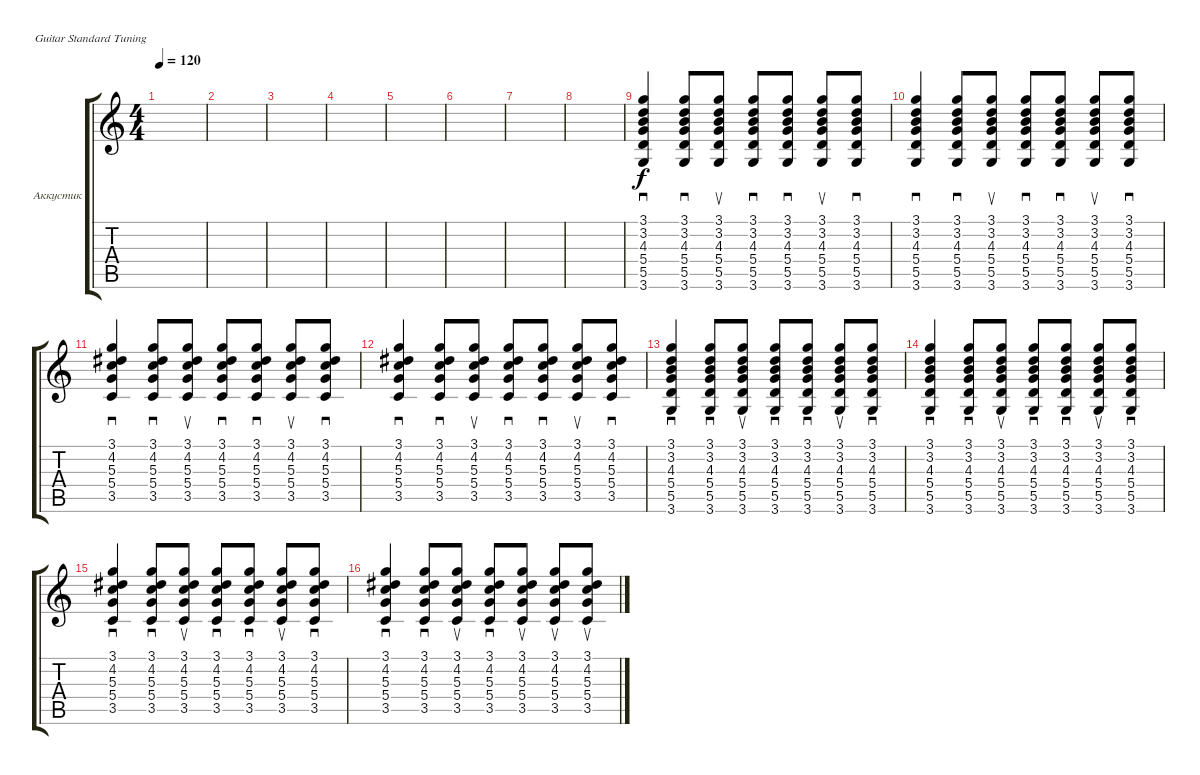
\defaultSystemsLayout 4
\bracketExtendMode groupsimilarinstruments
\firstSystemTrackNameOrientation horizontal
\otherSystemsTrackNameOrientation horizontal
\track ("Акустическая гитара" "Аккустик") {instrument acousticguitarsteel}
\staff {score tabs}
\tuning (E4 B3 G3 D3 A2 E2)
\ts (4 4)
\tempo 120
\clef g2
\ks c
|
|
|
|
|
|
|
|
(3.6 5.5 5.4 4.3 3.2 3.1).4{sd} (3.6 5.5 5.4 4.3 3.2 3.1).8{sd} (3.6 5.5 5.4 4.3 3.2 3.1).8{su} (3.6 5.5 5.4 4.3 3.2 3.1).8{sd} (3.6 5.5 5.4 4.3 3.2 3.1).8{sd} (3.6 5.5 5.4 4.3 3.2 3.1).8{su} (3.6 5.5 5.4 4.3 3.2 3.1).8{sd} |
(3.6 5.5 5.4 4.3 3.2 3.1).4{sd} (3.6 5.5 5.4 4.3 3.2 3.1).8{sd} (3.6 5.5 5.4 4.3 3.2 3.1).8{su} (3.6 5.5 5.4 4.3 3.2 3.1).8{sd} (3.6 5.5 5.4 4.3 3.2 3.1).8{sd} (3.6 5.5 5.4 4.3 3.2 3.1).8{su} (3.6 5.5 5.4 4.3 3.2 3.1).8{sd} |
(3.5 5.4 5.3 4.2 3.1).4{sd} (3.5 5.4 5.3 4.2 3.1).8{sd} (3.5 5.4 5.3 4.2 3.1).8{su} (3.5 5.4 5.3 4.2 3.1).8{sd} (3.5 5.4 5.3 4.2 3.1).8{sd} (3.5 5.4 5.3 4.2 3.1).8{su} (3.5 5.4 5.3 4.2 3.1).8{sd} |
(3.5 5.4 5.3 4.2 3.1).4{sd} (3.5 5.4 5.3 4.2 3.1).8{sd} (3.5 5.4 5.3 4.2 3.1).8{su} (3.5 5.4 5.3 4.2 3.1).8{sd} (3.5 5.4 5.3 4.2 3.1).8{sd} (3.5 5.4 5.3 4.2 3.1).8{su} (3.5 5.4 5.3 4.2 3.1).8{sd} |
(3.6 5.5 5.4 4.3 3.2 3.1).4{sd} (3.6 5.5 5.4 4.3 3.2 3.1).8{sd} (3.6 5.5 5.4 4.3 3.2 3.1).8{su} (3.6 5.5 5.4 4.3 3.2 3.1).8{sd} (3.6 5.5 5.4 4.3 3.2 3.1).8{sd} (3.6 5.5 5.4 4.3 3.2 3.1).8{su} (3.6 5.5 5.4 4.3 3.2 3.1).8{sd} |
(3.6 5.5 5.4 4.3 3.2 3.1).4{sd} (3.6 5.5 5.4 4.3 3.2 3.1).8{sd} (3.6 5.5 5.4 4.3 3.2 3.1).8{su} (3.6 5.5 5.4 4.3 3.2 3.1).8{sd} (3.6 5.5 5.4 4.3 3.2 3.1).8{sd} (3.6 5.5 5.4 4.3 3.2 3.1).8{su} (3.6 5.5 5.4 4.3 3.2 3.1).8{sd} |
(3.5 5.4 5.3 4.2 3.1).4{sd} (3.5 5.4 5.3 4.2 3.1).8{sd} (3.5 5.4 5.3 4.2 3.1).8{su} (3.5 5.4 5.3 4.2 3.1).8{sd} (3.5 5.4 5.3 4.2 3.1).8{sd} (3.5 5.4 5.3 4.2 3.1).8{su} (3.5 5.4 5.3 4.2 3.1).8{sd} |
(3.5 5.4 5.3 4.2 3.1).4{sd} (3.5 5.4 5.3 4.2 3.1).8{sd} (3.5 5.4 5.3 4.2 3.1).8{su} (3.5 5.4 5.3 4.2 3.1).8{sd} (3.5 5.4 5.3 4.2 3.1).8{su} (3.5 5.4 5.3 4.2 3.1).8{su} (3.5 5.4 5.3 4.2 3.1).8{su}
